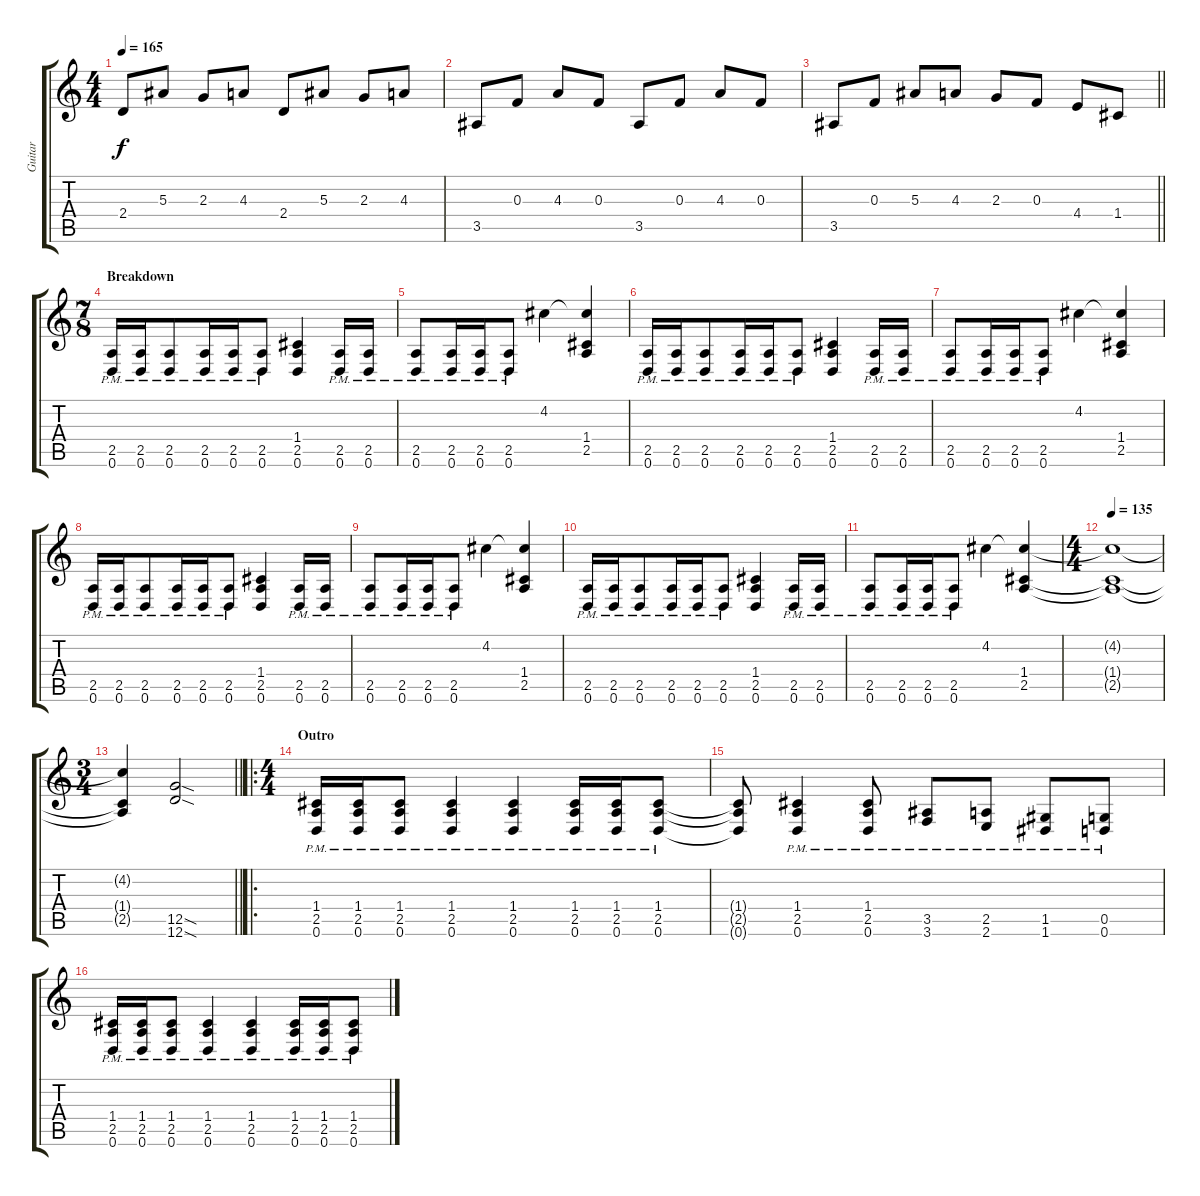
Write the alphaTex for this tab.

\track ("Guitar" "Guitar") {instrument distortionguitar}
\staff {score tabs}
\tuning (D4 A3 F3 C3 G2 D2) {hide}
\ts (4 4)
\tempo 165
\clef g2
\ks c
2.4.8{dy f} 5.3.8 2.3.8 4.3.8 2.4.8 5.3.8 2.3.8 4.3.8 |
3.5.8 0.3.8 4.3.8 0.3.8 3.5.8 0.3.8 4.3.8 0.3.8 |
\barLineRight lightlight
3.5.8 0.3.8 5.3.8 4.3.8 2.3.8 0.3.8 4.4.8 1.4.8 |
\ts (7 8)
\section ("" "Breakdown")
(2.5{pm} 0.6{pm}).16 (2.5{pm} 0.6{pm}).16 (2.5{pm} 0.6{pm}).8 (2.5{pm} 0.6{pm}).16 (2.5{pm} 0.6{pm}).16 (2.5{pm} 0.6{pm}).8 (1.4 2.5 0.6).4 (2.5{pm} 0.6{pm}).16 (2.5{pm} 0.6{pm}).16 |
(2.5{pm} 0.6{pm}).8 (2.5{pm} 0.6{pm}).16 (2.5{pm} 0.6{pm}).16 (2.5{pm} 0.6{pm}).8 4.2.4 (4.2{t} 1.4 2.5).4 |
(2.5{pm} 0.6{pm}).16 (2.5{pm} 0.6{pm}).16 (2.5{pm} 0.6{pm}).8 (2.5{pm} 0.6{pm}).16 (2.5{pm} 0.6{pm}).16 (2.5{pm} 0.6{pm}).8 (1.4 2.5 0.6).4 (2.5{pm} 0.6{pm}).16 (2.5{pm} 0.6{pm}).16 |
(2.5{pm} 0.6{pm}).8 (2.5{pm} 0.6{pm}).16 (2.5{pm} 0.6{pm}).16 (2.5{pm} 0.6{pm}).8 4.2.4 (4.2{t} 1.4 2.5).4 |
(2.5{pm} 0.6{pm}).16 (2.5{pm} 0.6{pm}).16 (2.5{pm} 0.6{pm}).8 (2.5{pm} 0.6{pm}).16 (2.5{pm} 0.6{pm}).16 (2.5{pm} 0.6{pm}).8 (1.4 2.5 0.6).4 (2.5{pm} 0.6{pm}).16 (2.5{pm} 0.6{pm}).16 |
(2.5{pm} 0.6{pm}).8 (2.5{pm} 0.6{pm}).16 (2.5{pm} 0.6{pm}).16 (2.5{pm} 0.6{pm}).8 4.2.4 (4.2{t} 1.4 2.5).4 |
(2.5{pm} 0.6{pm}).16 (2.5{pm} 0.6{pm}).16 (2.5{pm} 0.6{pm}).8 (2.5{pm} 0.6{pm}).16 (2.5{pm} 0.6{pm}).16 (2.5{pm} 0.6{pm}).8 (1.4 2.5 0.6).4 (2.5{pm} 0.6{pm}).16 (2.5{pm} 0.6{pm}).16 |
(2.5{pm} 0.6{pm}).8 (2.5{pm} 0.6{pm}).16 (2.5{pm} 0.6{pm}).16 (2.5{pm} 0.6{pm}).8 4.2.4 (4.2{t} 1.4 2.5).4 |
\ts (4 4)
\tempo 135
(4.2{t} 1.4{t} 2.5{t}).1 |
\ts (3 4)
\barLineRight lightlight
(4.2{t} 1.4{t} 2.5{t}).4 (12.5{sod} 12.6{sod}).2 |
\ro
\ts (4 4)
\section ("" "Outro")
(1.4{pm} 2.5{pm} 0.6{pm}).16{volume 13 instrument distortionguitar} (1.4{pm} 2.5{pm} 0.6{pm}).16 (1.4{pm} 2.5{pm} 0.6{pm}).8 (1.4{pm} 2.5{pm} 0.6{pm}).4 (1.4{pm} 2.5{pm} 0.6{pm}).4 (1.4{pm} 2.5{pm} 0.6{pm}).16 (1.4{pm} 2.5{pm} 0.6{pm}).16 (1.4{pm} 2.5{pm} 0.6{pm}).8 |
(1.4{t} 2.5{t} 0.6{t}).8 (1.4{pm} 2.5{pm} 0.6{pm}).4 (1.4{pm} 2.5{pm} 0.6{pm}).8 (3.5{pm} 3.6{pm}).8 (2.5{pm} 2.6{pm}).8 (1.5{pm} 1.6{pm}).8 (0.5{pm} 0.6{pm}).8 |
(1.4{pm} 2.5{pm} 0.6{pm}).16 (1.4{pm} 2.5{pm} 0.6{pm}).16 (1.4{pm} 2.5{pm} 0.6{pm}).8 (1.4{pm} 2.5{pm} 0.6{pm}).4 (1.4{pm} 2.5{pm} 0.6{pm}).4 (1.4{pm} 2.5{pm} 0.6{pm}).16 (1.4{pm} 2.5{pm} 0.6{pm}).16 (1.4{pm} 2.5{pm} 0.6{pm}).8
